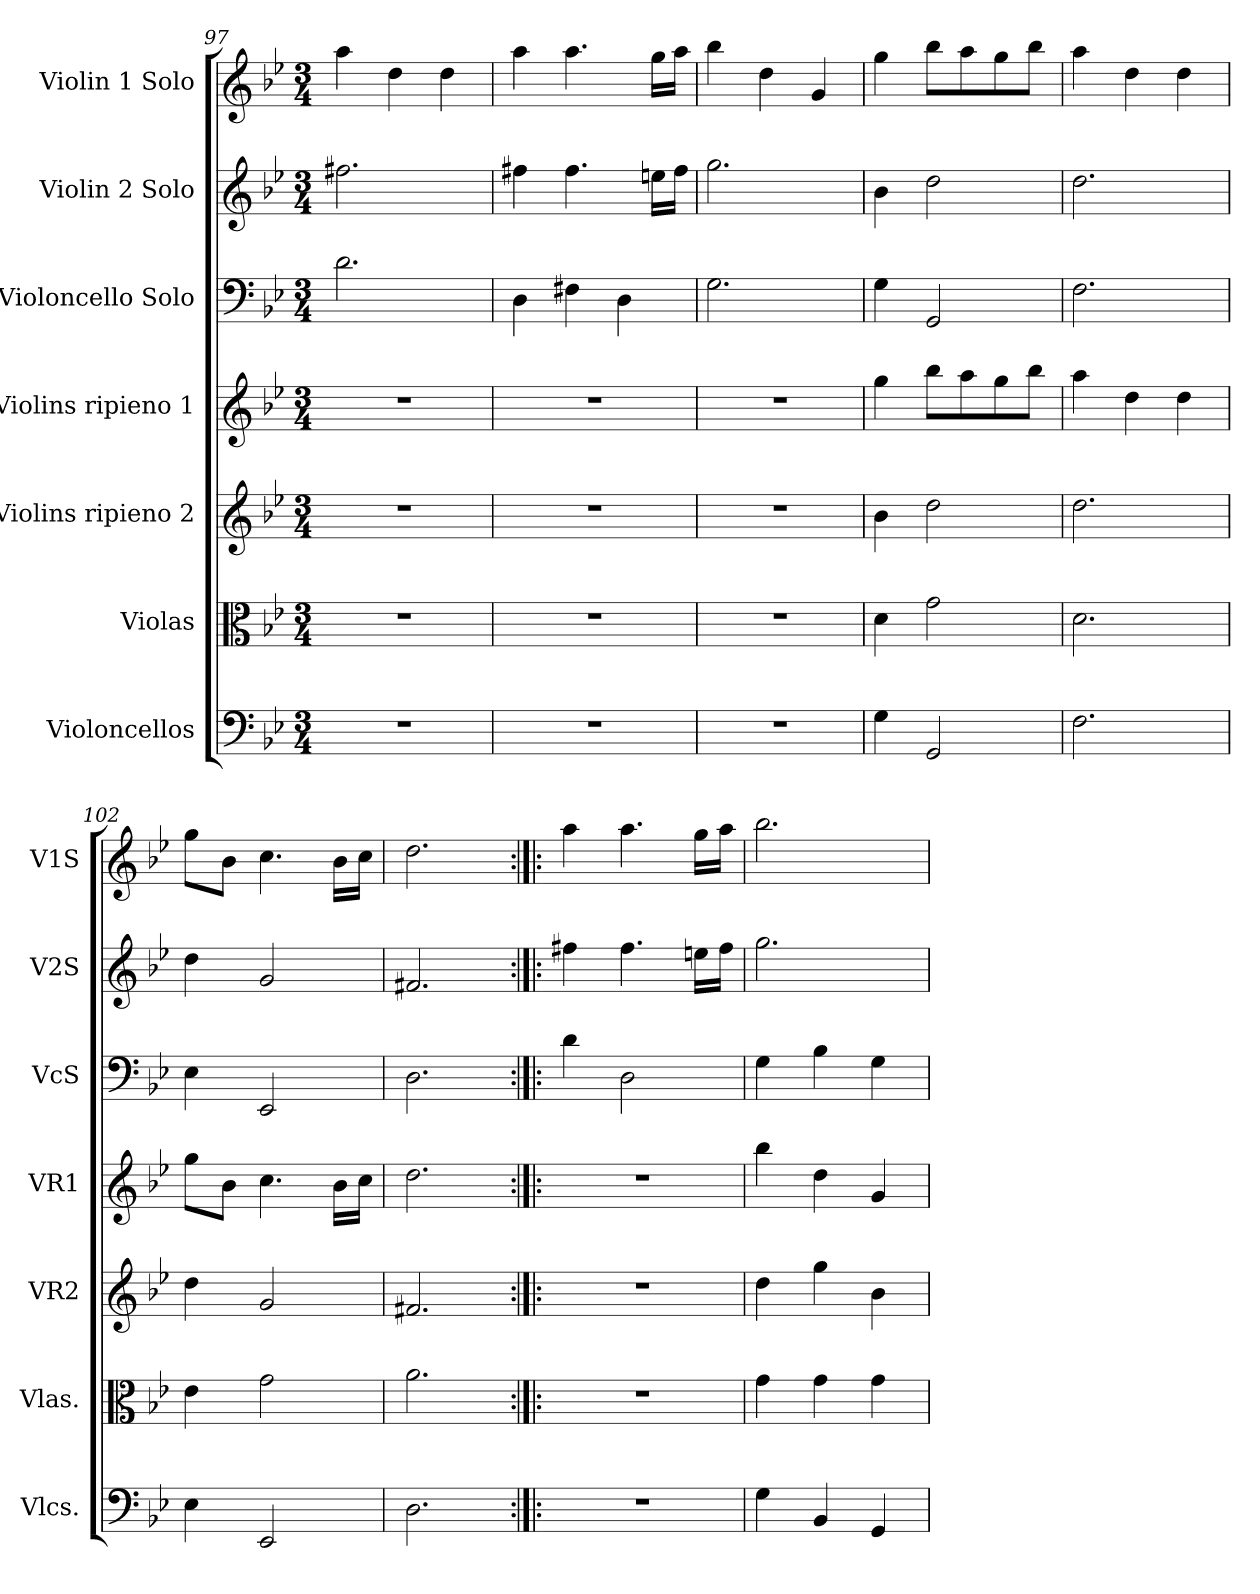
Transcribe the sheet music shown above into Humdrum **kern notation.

**kern	**kern	**kern	**kern	**kern	**kern	**kern
*part7	*part6	*part5	*part4	*part3	*part2	*part1
*staff7	*staff6	*staff5	*staff4	*staff3	*staff2	*staff1
*I"Violoncellos	*I"Violas	*I"Violins ripieno 2	*I"Violins ripieno 1	*I"Violoncello Solo	*I"Violin 2 Solo	*I"Violin 1 Solo
*I'Vlcs.	*I'Vlas.	*I'VR2	*I'VR1	*I'VcS	*I'V2S	*I'V1S
*clefF4	*clefC3	*clefG2	*clefG2	*clefF4	*clefG2	*clefG2
*k[b-e-]	*k[b-e-]	*k[b-e-]	*k[b-e-]	*k[b-e-]	*k[b-e-]	*k[b-e-]
*M3/4	*M3/4	*M3/4	*M3/4	*M3/4	*M3/4	*M3/4
=97	=97	=97	=97	=97	=97	=97
2.r	2.r	2.r	2.r	2.d\	2.ff#X\	4aa\
.	.	.	.	.	.	4dd\
.	.	.	.	.	.	4dd\
=98	=98	=98	=98	=98	=98	=98
2.r	2.r	2.r	2.r	4D\	4ff#X\	4aa\
.	.	.	.	4F#X\	4.ff#\	4.aa\
.	.	.	.	4D\	.	.
.	.	.	.	.	16een\LL	16gg\LL
.	.	.	.	.	16ff#\JJ	16aa\JJ
=99	=99	=99	=99	=99	=99	=99
2.r	2.r	2.r	2.r	2.G\	2.gg\	4bb-\
.	.	.	.	.	.	4dd\
.	.	.	.	.	.	4g/
=100	=100	=100	=100	=100	=100	=100
4G\	4d\	4b-\	4gg\	4G\	4b-\	4gg\
2GG/	2g\	2dd\	8bb-\L	2GG/	2dd\	8bb-\L
.	.	.	8aa\	.	.	8aa\
.	.	.	8gg\	.	.	8gg\
.	.	.	8bb-\J	.	.	8bb-\J
=101	=101	=101	=101	=101	=101	=101
2.F\	2.d\	2.dd\	4aa\	2.F\	2.dd\	4aa\
.	.	.	4dd\	.	.	4dd\
.	.	.	4dd\	.	.	4dd\
=102	=102	=102	=102	=102	=102	=102
4E-\	4e-\	4dd\	8gg\L	4E-\	4dd\	8gg\L
.	.	.	8b-\J	.	.	8b-\J
2EE-/	2g\	2g/	4.cc\	2EE-/	2g/	4.cc\
.	.	.	16b-\LL	.	.	16b-\LL
.	.	.	16cc\JJ	.	.	16cc\JJ
=103	=103	=103	=103	=103	=103	=103
2.D\	2.a\	2.f#X/	2.dd\	2.D\	2.f#X/	2.dd\
!!LO:LB:g=z
=104:|!|:	=104:|!|:	=104:|!|:	=104:|!|:	=104:|!|:	=104:|!|:	=104:|!|:
2.r	2.r	2.r	2.r	4d\	4ff#X\	4aa\
.	.	.	.	2D\	4.ff#\	4.aa\
.	.	.	.	.	16een\LL	16gg\LL
.	.	.	.	.	16ff#\JJ	16aa\JJ
=105	=105	=105	=105	=105	=105	=105
4G\	4g\	4dd\	4bb-\	4G\	2.gg\	2.bb-\
4BB-/	4g\	4gg\	4dd\	4B-\	.	.
4GG/	4g\	4b-\	4g/	4G\	.	.
=	=	=	=	=	=	=
*-	*-	*-	*-	*-	*-	*-
